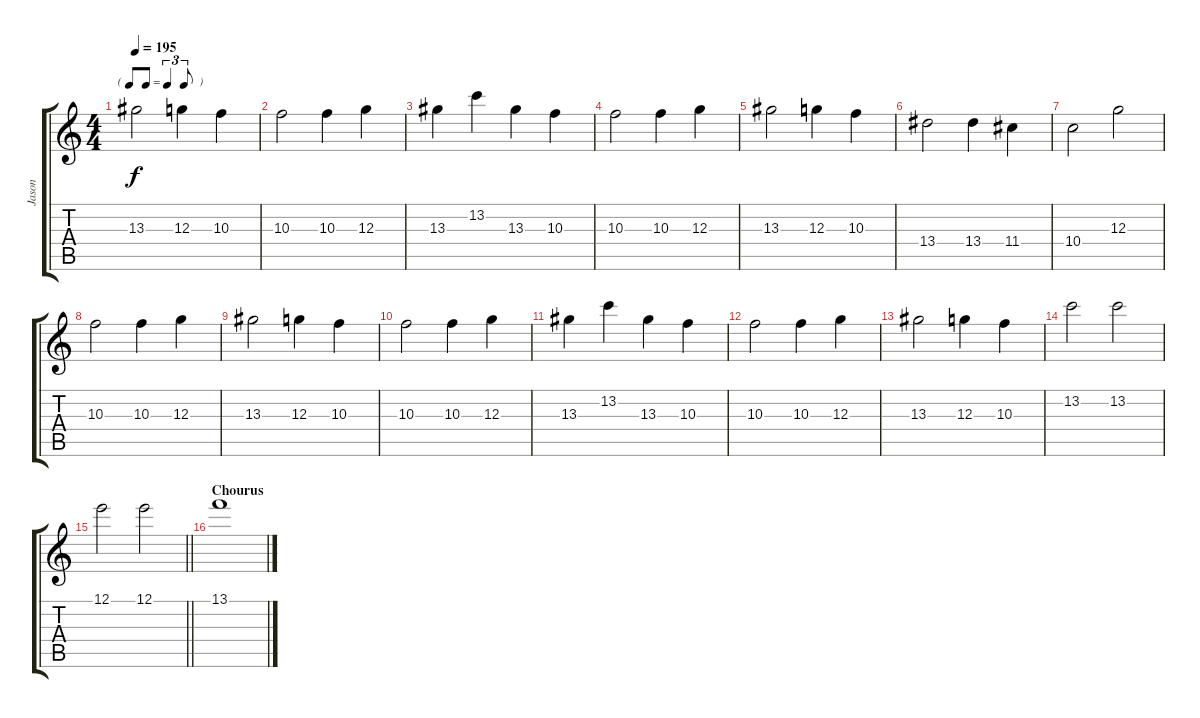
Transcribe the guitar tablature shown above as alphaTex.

\track ("Jason" "Jason") {instrument overdrivenguitar}
\staff {score tabs}
\tuning (E4 B3 G3 D3 A2 E2) {hide}
\ts (4 4)
\tf triplet8th
\tempo 195
\clef g2
\ks c
13.3.2{dy f} 12.3.4 10.3.4 |
10.3.2 10.3.4 12.3.4 |
13.3.4 13.2.4 13.3.4 10.3.4 |
10.3.2 10.3.4 12.3.4 |
13.3.2 12.3.4 10.3.4 |
13.4.2 13.4.4 11.4.4 |
10.4.2 12.3.2 |
10.3.2 10.3.4 12.3.4 |
13.3.2 12.3.4 10.3.4 |
10.3.2 10.3.4 12.3.4 |
13.3.4 13.2.4 13.3.4 10.3.4 |
10.3.2 10.3.4 12.3.4 |
13.3.2 12.3.4 10.3.4 |
13.2.2 13.2.2 |
\barLineRight lightlight
12.1.2 12.1.2 |
\section ("" "Chourus")
13.1.1
